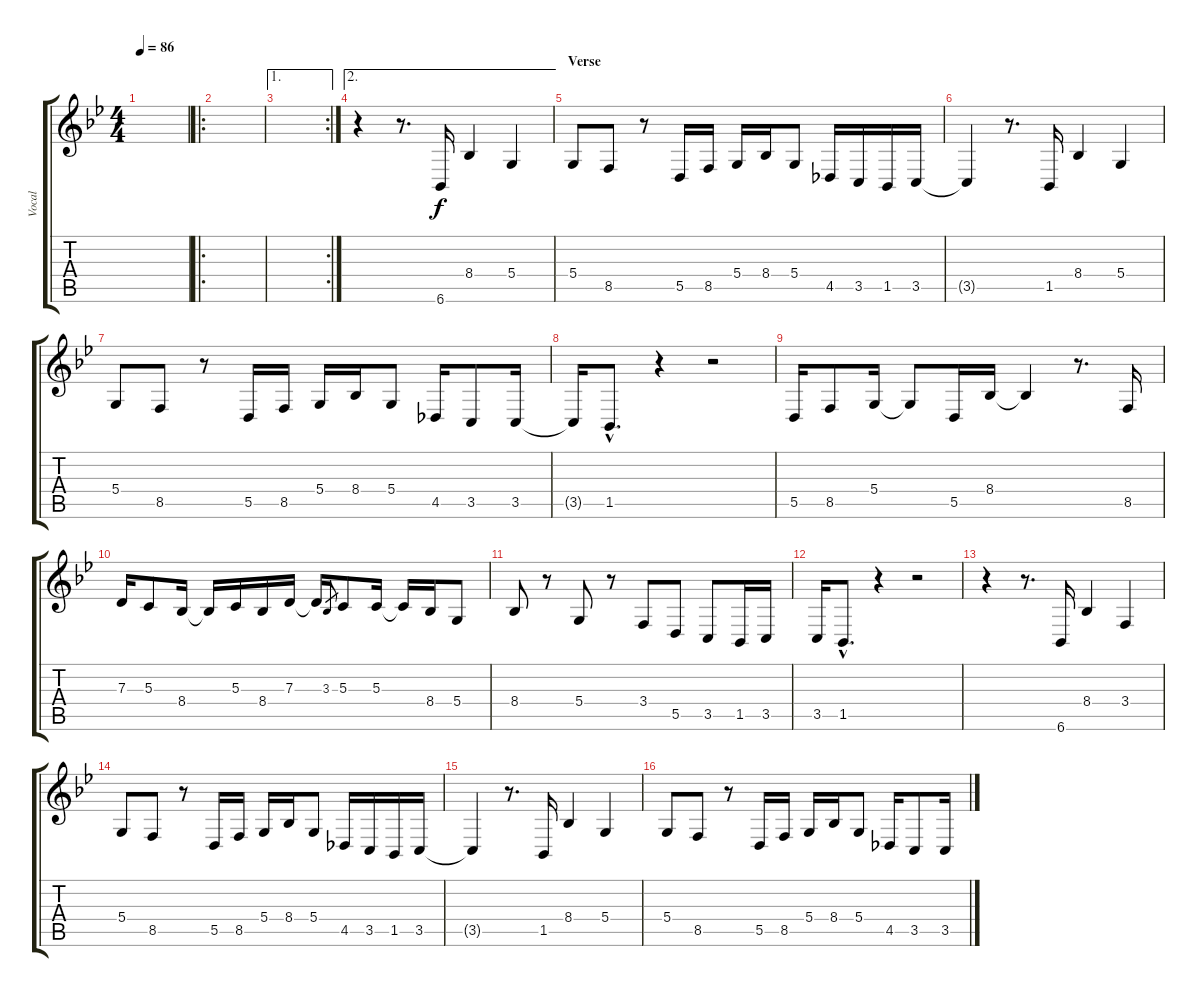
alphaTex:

\track ("Vocal" "Vocal") {instrument violin}
\staff {score tabs}
\tuning (E4 B3 G3 D3 A2 E2) {hide}
\ts (4 4)
\tempo 86
\clef g2
\ks bb
|
\ro
|
\ae 1
\rc 2
|
\ae 2
r.4 r.8{d} 6.6.16 8.4.4 5.4.4 |
\section ("" "Verse")
5.4.8 8.5.8 r.8 5.5.16 8.5.16 5.4.16 8.4.16 5.4.8 4.5.16 3.5.16 1.5.16 3.5.16 |
3.5{t}.4 r.8{d} 1.5.16 8.4.4 5.4.4 |
5.4.8 8.5.8 r.8 5.5.16 8.5.16 5.4.16 8.4.16 5.4.8 4.5.16 3.5.8 3.5.16 |
3.5{t}.16 1.5{hac}.8{d} r.4 r.2 |
5.5.16 8.5.8 5.4.16 5.4{t}.8 5.5.16 8.4.16 8.4{t}.4 r.8{d} 8.5.16 |
7.3.16 5.3.8 8.4.16 8.4{t}.16 5.3.16 8.4.16 7.3.16 7.3{t}.16 3.3.8{gr} 5.3.8 5.3.16 5.3{t}.16 8.4.16 5.4.8 |
8.4.8 r.8 5.4.8 r.8 3.4.8 5.5.8 3.5.8 1.5.16 3.5.16 |
3.5.16 1.5{hac}.8{d} r.4 r.2 |
r.4 r.8{d} 6.6.16 8.4.4 3.4.4 |
5.4.8 8.5.8 r.8 5.5.16 8.5.16 5.4.16 8.4.16 5.4.8 4.5.16 3.5.16 1.5.16 3.5.16 |
3.5{t}.4 r.8{d} 1.5.16 8.4.4 5.4.4 |
5.4.8 8.5.8 r.8 5.5.16 8.5.16 5.4.16 8.4.16 5.4.8 4.5.16 3.5.8 3.5.16
